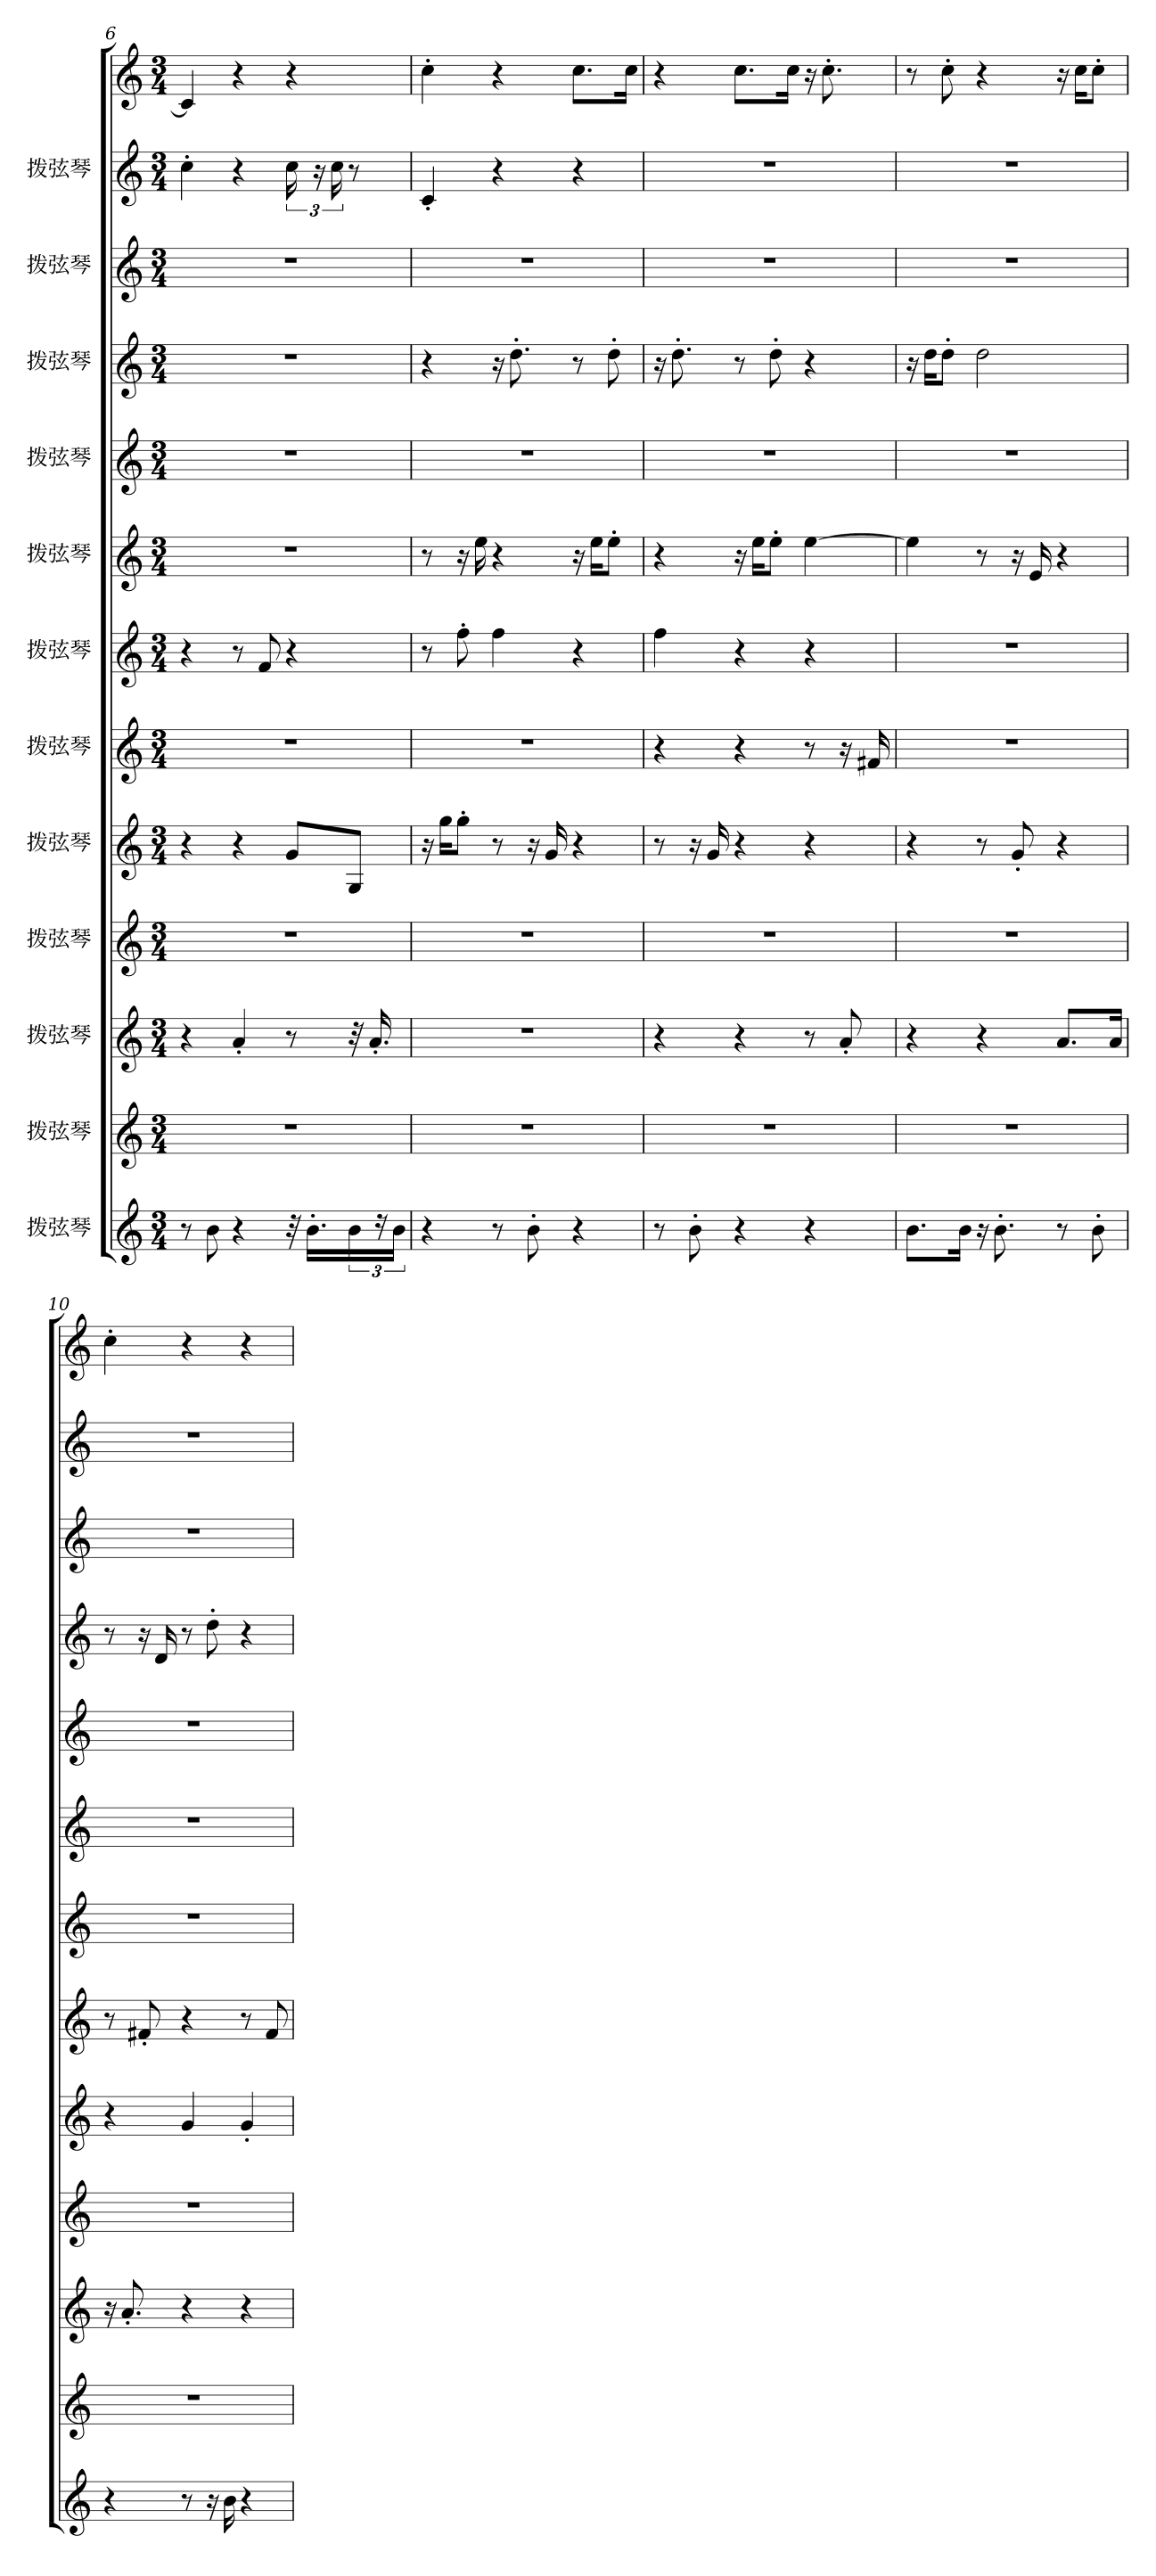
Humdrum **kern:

**kern	**kern	**kern	**kern	**kern	**kern	**kern	**kern	**kern	**kern	**kern	**kern	**kern
*part12	*part11	*part10	*part9	*part8	*part7	*part6	*part5	*part4	*part3	*part2	*part1	*part1
*staff13	*staff12	*staff11	*staff10	*staff9	*staff8	*staff7	*staff6	*staff5	*staff4	*staff3	*staff2	*staff1
*I"拨弦琴	*I"拨弦琴	*I"拨弦琴	*I"拨弦琴	*I"拨弦琴	*I"拨弦琴	*I"拨弦琴	*I"拨弦琴	*I"拨弦琴	*I"拨弦琴	*I"拨弦琴	*I"拨弦琴	*
*clefG2	*clefG2	*clefG2	*clefG2	*clefG2	*clefG2	*clefG2	*clefG2	*clefG2	*clefG2	*clefG2	*clefG2	*clefG2
*k[]	*k[]	*k[]	*k[]	*k[]	*k[]	*k[]	*k[]	*k[]	*k[]	*k[]	*k[]	*k[]
*M3/4	*M3/4	*M3/4	*M3/4	*M3/4	*M3/4	*M3/4	*M3/4	*M3/4	*M3/4	*M3/4	*M3/4	*M3/4
=6	=6	=6	=6	=6	=6	=6	=6	=6	=6	=6	=6	=6
8r	2.r	4r	2.r	4r	2.r	4r	2.r	2.r	2.r	2.r	4cc'\	4c/]
8b\	.	.	.	.	.	.	.	.	.	.	.	.
4r	.	4a'/	.	4r	.	8r	.	.	.	.	4r	4r
.	.	.	.	.	.	8f/	.	.	.	.	.	.
32r	.	8r	.	8g/L	.	4r	.	.	.	.	24cc\	4r
16.b'\LL	.	.	.	.	.	.	.	.	.	.	.	.
.	.	.	.	.	.	.	.	.	.	.	24r	.
.	.	.	.	.	.	.	.	.	.	.	24cc\	.
24b\JJ	.	32r	.	8G/J	.	.	.	.	.	.	8r	.
.	.	16.a'/	.	.	.	.	.	.	.	.	.	.
24r	.	.	.	.	.	.	.	.	.	.	.	.
24b\	.	.	.	.	.	.	.	.	.	.	.	.
=7	=7	=7	=7	=7	=7	=7	=7	=7	=7	=7	=7	=7
4r	2.r	2.r	2.r	16r	2.r	8r	8r	2.r	4r	2.r	4c'/	4cc'\
.	.	.	.	16gg\KL	.	.	.	.	.	.	.	.
.	.	.	.	8gg'\J	.	8ff'\	16r	.	.	.	.	.
.	.	.	.	.	.	.	16ee\	.	.	.	.	.
8r	.	.	.	8r	.	4ff\	4r	.	16r	.	4r	4r
.	.	.	.	.	.	.	.	.	8.dd'\	.	.	.
8b'\	.	.	.	16r	.	.	.	.	.	.	.	.
.	.	.	.	16g/	.	.	.	.	.	.	.	.
4r	.	.	.	4r	.	4r	16r	.	8r	.	4r	8.cc\L
.	.	.	.	.	.	.	16ee\KL	.	.	.	.	.
.	.	.	.	.	.	.	8ee'\J	.	8dd'\	.	.	.
.	.	.	.	.	.	.	.	.	.	.	.	16cc\Jk
!!LO:PB:g=z
=8	=8	=8	=8	=8	=8	=8	=8	=8	=8	=8	=8	=8
8r	2.r	4r	2.r	8r	4r	4ff\	4r	2.r	16r	2.r	2.r	4r
.	.	.	.	.	.	.	.	.	8.dd'\	.	.	.
8b'\	.	.	.	16r	.	.	.	.	.	.	.	.
.	.	.	.	16g/	.	.	.	.	.	.	.	.
4r	.	4r	.	4r	4r	4r	16r	.	8r	.	.	8.cc\L
.	.	.	.	.	.	.	16ee\KL	.	.	.	.	.
.	.	.	.	.	.	.	8ee'\J	.	8dd'\	.	.	.
.	.	.	.	.	.	.	.	.	.	.	.	16cc\Jk
4r	.	8r	.	4r	8r	4r	[4ee\	.	4r	.	.	16r
.	.	.	.	.	.	.	.	.	.	.	.	8.cc'\
.	.	8a'/	.	.	16r	.	.	.	.	.	.	.
.	.	.	.	.	16f#X/	.	.	.	.	.	.	.
=9	=9	=9	=9	=9	=9	=9	=9	=9	=9	=9	=9	=9
8.b\L	2.r	4r	2.r	4r	2.r	2.r	4ee\]	2.r	16r	2.r	2.r	8r
.	.	.	.	.	.	.	.	.	16dd\KL	.	.	.
.	.	.	.	.	.	.	.	.	8dd'\J	.	.	8cc'\
16b\Jk	.	.	.	.	.	.	.	.	.	.	.	.
16r	.	4r	.	8r	.	.	8r	.	2dd\	.	.	4r
8.b'\	.	.	.	.	.	.	.	.	.	.	.	.
.	.	.	.	8g'/	.	.	16r	.	.	.	.	.
.	.	.	.	.	.	.	16e/	.	.	.	.	.
8r	.	8.a/L	.	4r	.	.	4r	.	.	.	.	16r
.	.	.	.	.	.	.	.	.	.	.	.	16cc\KL
8b'\	.	.	.	.	.	.	.	.	.	.	.	8cc'\J
.	.	16a/Jk	.	.	.	.	.	.	.	.	.	.
=10	=10	=10	=10	=10	=10	=10	=10	=10	=10	=10	=10	=10
4r	2.r	16r	2.r	4r	8r	2.r	2.r	2.r	8r	2.r	2.r	4cc'\
.	.	8.a'/	.	.	.	.	.	.	.	.	.	.
.	.	.	.	.	8f#X'/	.	.	.	16r	.	.	.
.	.	.	.	.	.	.	.	.	16d/	.	.	.
8r	.	4r	.	4g/	4r	.	.	.	8r	.	.	4r
16r	.	.	.	.	.	.	.	.	8dd'\	.	.	.
16b\	.	.	.	.	.	.	.	.	.	.	.	.
4r	.	4r	.	4g'/	8r	.	.	.	4r	.	.	4r
.	.	.	.	.	8f#/	.	.	.	.	.	.	.
=	=	=	=	=	=	=	=	=	=	=	=	=
*-	*-	*-	*-	*-	*-	*-	*-	*-	*-	*-	*-	*-
